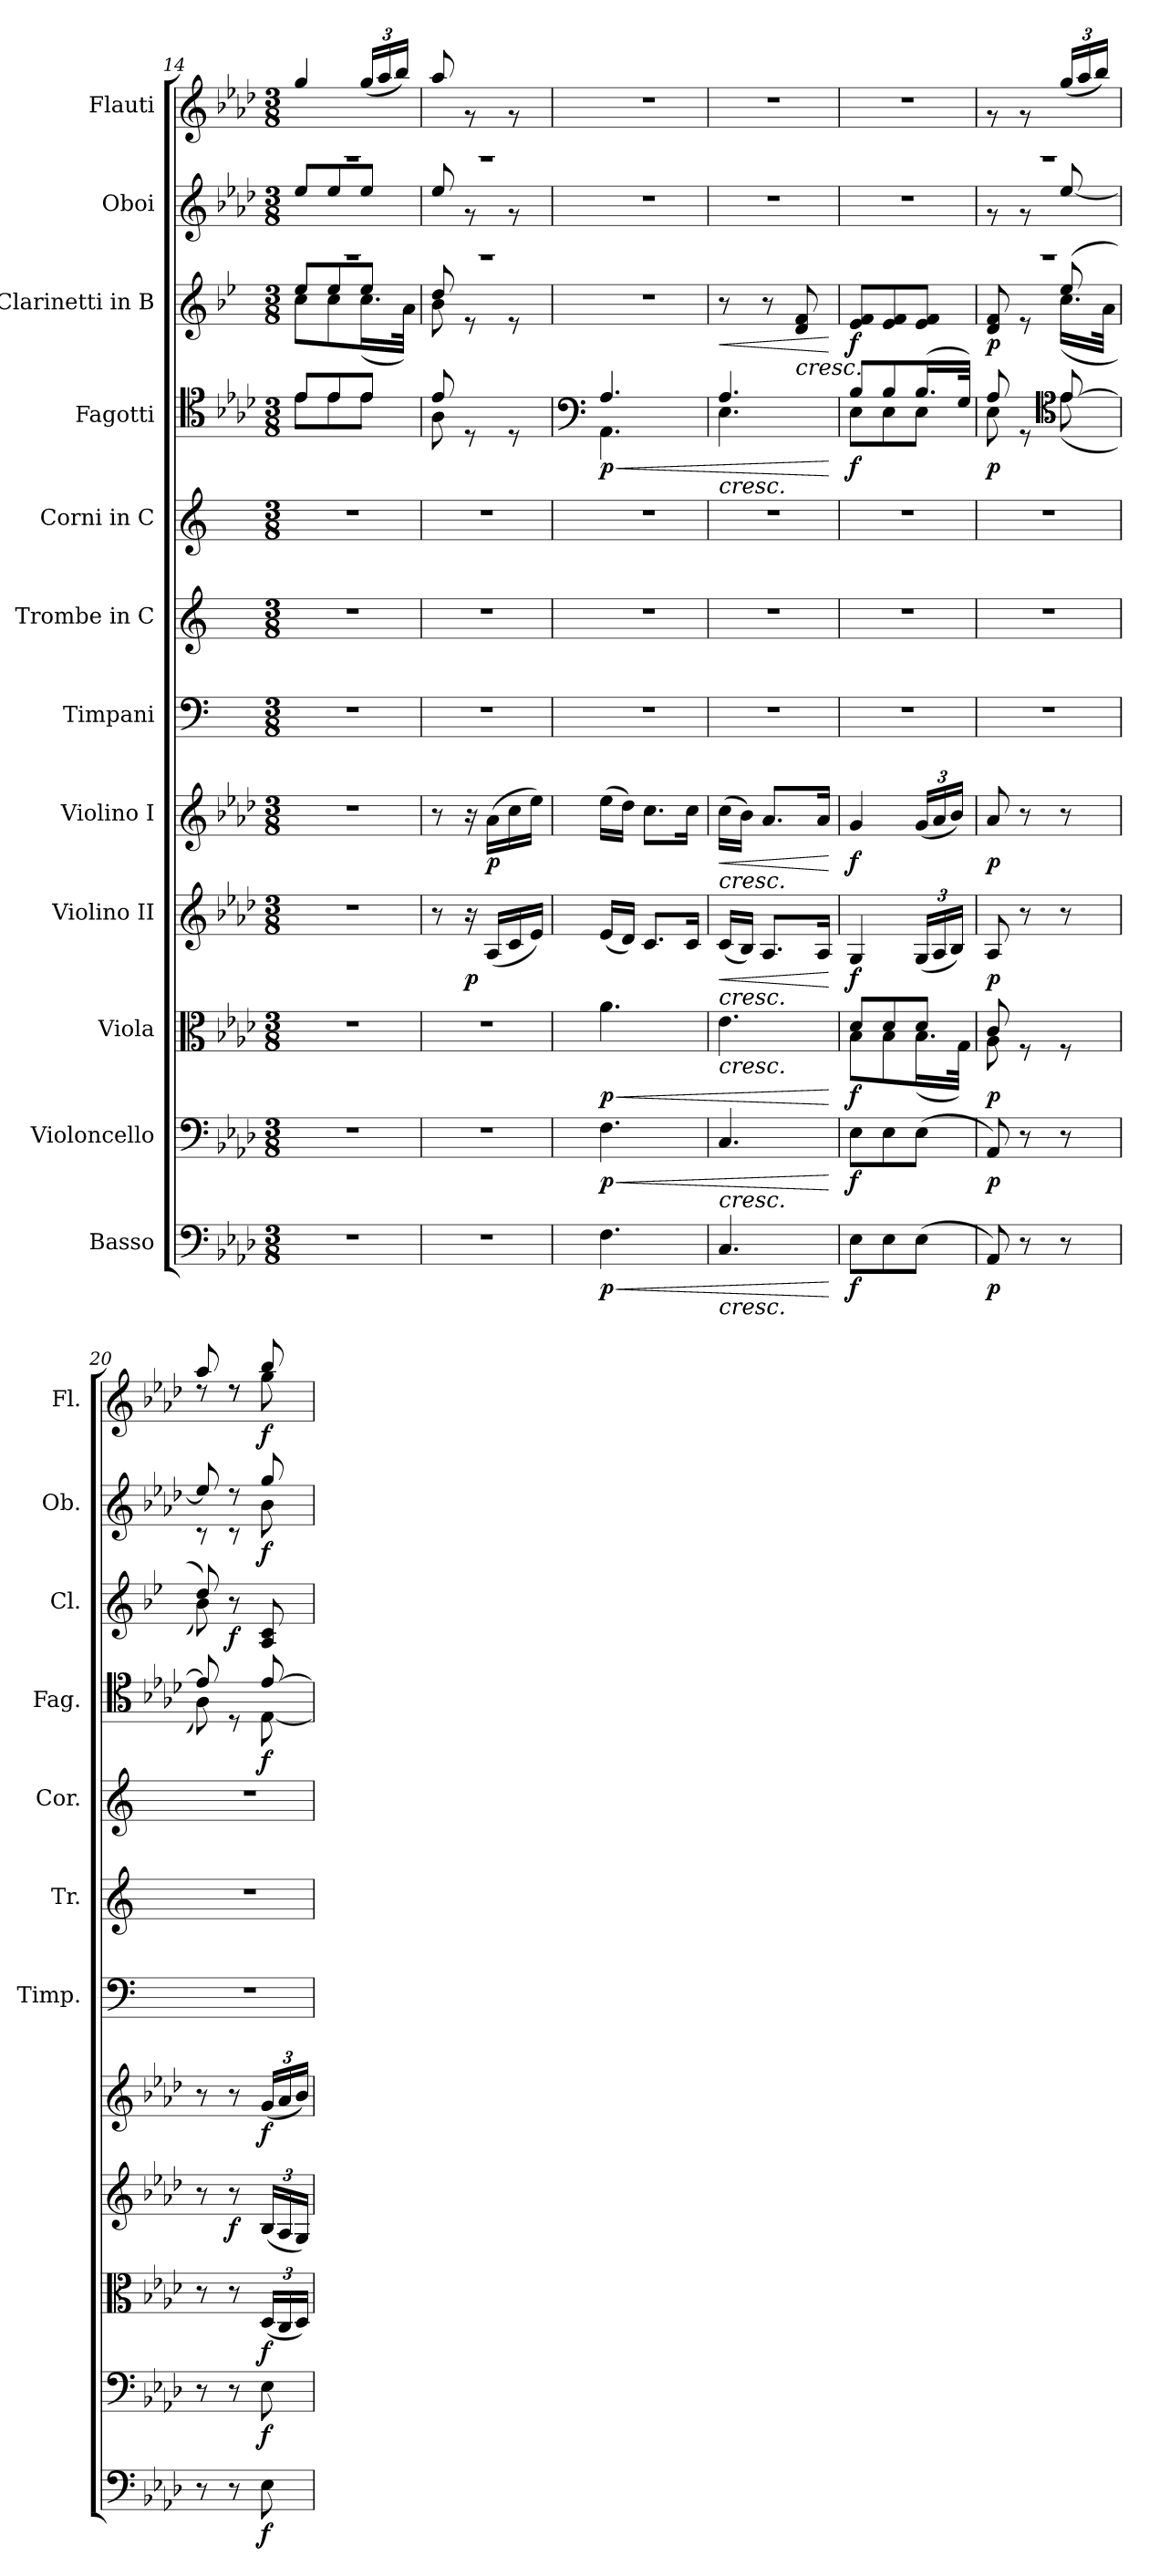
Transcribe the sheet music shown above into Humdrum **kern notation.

**kern	**dynam	**kern	**dynam	**kern	**dynam	**kern	**dynam	**kern	**dynam	**kern	**kern	**kern	**kern	**dynam	**kern	**dynam	**kern	**dynam	**kern	**dynam
*part12	*part12	*part11	*part11	*part10	*part10	*part9	*part9	*part8	*part8	*part7	*part6	*part5	*part4	*part4	*part3	*part3	*part2	*part2	*part1	*part1
*staff12	*staff12	*staff11	*staff11	*staff10	*staff10	*staff9	*staff9	*staff8	*staff8	*staff7	*staff6	*staff5	*staff4	*staff4	*staff3	*staff3	*staff2	*staff2	*staff1	*staff1
*I"Basso	*	*I"Violoncello	*	*I"Viola	*	*I"Violino II	*	*I"Violino I	*	*I"Timpani	*I"Trombe in C	*I"Corni in C	*I"Fagotti	*	*I"Clarinetti in B	*	*I"Oboi	*	*I"Flauti	*
*	*	*	*	*	*	*	*	*	*	*I'Timp.	*I'Tr.	*I'Cor.	*I'Fag.	*	*I'Cl.	*	*I'Ob.	*	*I'Fl.	*
*clefF4	*	*clefF4	*	*clefC3	*	*clefG2	*	*clefG2	*	*clefF4	*clefG2	*clefG2	*clefC4	*	*clefG2	*	*clefG2	*	*clefG2	*
*ITrd7c12	*	*	*	*	*	*	*	*	*	*	*	*ITrd7c12	*	*	*ITrd1c2	*	*	*	*	*
*k[b-e-a-d-]	*	*k[b-e-a-d-]	*	*k[b-e-a-d-]	*	*k[b-e-a-d-]	*	*k[b-e-a-d-]	*	*k[]	*k[]	*k[]	*k[b-e-a-d-]	*	*k[b-e-a-d-]	*	*k[b-e-a-d-]	*	*k[b-e-a-d-]	*
*M3/8	*	*M3/8	*	*M3/8	*	*M3/8	*	*M3/8	*	*M3/8	*M3/8	*M3/8	*M3/8	*	*M3/8	*	*M3/8	*	*M3/8	*
=14	=14	=14	=14	=14	=14	=14	=14	=14	=14	=14	=14	=14	=14	=14	=14	=14	=14	=14	=14	=14
*	*	*	*	*	*	*	*	*	*	*	*	*	*^	*	*^	*	*^	*	*^	*
4.r	.	4.r	.	4.r	.	4.r	.	4.r	.	4.r	4.r	4.r	8e-/L	8e-\L	.	8dd-/L	8b-\L	.	4.rF	8ee-/L	.	4.rF	4gg/	.
.	.	.	.	.	.	.	.	.	.	.	.	.	8e-/	8e-\	.	8dd-/	8b-\	.	.	8ee-/	.	.	.	.
*	*	*	*	*	*	*	*	*	*	*	*	*	*	*	*	*	*	*	*	*	*	*	*Xbrackettup	*
.	.	.	.	.	.	.	.	.	.	.	.	.	8e-/J	8e-\J	.	8dd-/J	(16.b-\L	.	.	8ee-/J	.	.	(24gg/LL	.
.	.	.	.	.	.	.	.	.	.	.	.	.	.	.	.	.	.	.	.	.	.	.	24aa-/	.
.	.	.	.	.	.	.	.	.	.	.	.	.	.	.	.	.	.	.	.	.	.	.	24bb-/JJ)	.
.	.	.	.	.	.	.	.	.	.	.	.	.	.	.	.	.	32g\JJk)	.	.	.	.	.	.	.
=15	=15	=15	=15	=15	=15	=15	=15	=15	=15	=15	=15	=15	=15	=15	=15	=15	=15	=15	=15	=15	=15	=15	=15	=15
4.r	.	4.r	.	4.r	.	8r	.	8r	.	4.r	4.r	4.r	8e-/	8A-\	.	8cc/	8a-\	.	4.rF	8ee-/	.	4.rF	8aa-/	.
!	!	!	!	!	!	!	!LO:DY:b	!	!	!	!	!	!	!	!	!	!	!	!	!	!	!	!	!
.	.	.	.	.	.	16r	p	16r	.	.	.	.	8rD	4ryy	.	8re	4ryy	.	.	8r	.	.	8r	.
!	!	!	!	!	!	!	!	!	!LO:DY:b	!	!	!	!	!	!	!	!	!	!	!	!	!	!	!
.	.	.	.	.	.	(16A-/LL	.	(16a-\LL	p	.	.	.	.	.	.	.	.	.	.	.	.	.	.	.
.	.	.	.	.	.	16c/	.	16cc\	.	.	.	.	8rD	.	.	8re	.	.	.	8r	.	.	8r	.
.	.	.	.	.	.	16e-/JJ)	.	16ee-\JJ)	.	.	.	.	.	.	.	.	.	.	.	.	.	.	.	.
*	*	*	*	*	*	*	*	*	*	*	*	*	*	*	*	*v	*v	*	*	*	*	*v	*v	*
*	*	*	*	*	*	*	*	*	*	*	*	*	*	*	*	*	*	*v	*v	*	*	*
=16	=16	=16	=16	=16	=16	=16	=16	=16	=16	=16	=16	=16	=16	=16	=16	=16	=16	=16	=16	=16	=16
*	*	*	*	*	*	*	*	*	*	*	*	*	*clefF4	*	*	*	*	*	*	*	*
!	!LO:HP:b	!	!LO:HP:b	!	!LO:HP:b	!	!	!	!	!	!	!	!	!	!LO:HP:b	!	!	!	!	!	!
!	!LO:DY:n=1:b	!	!LO:DY:n=1:b	!	!LO:DY:n=1:b	!	!	!	!	!	!	!	!	!	!LO:DY:n=1:b	!	!	!	!	!	!
4.FF\	< p	4.F\	< p	4.a-\	< p	(16e-/LL	.	(16ee-\LL	.	4.r	4.r	4.r	4.A-/	4.AA-\	< p	4.r	.	4.r	.	4.r	.
.	.	.	.	.	.	16d-/JJ)	.	16dd-\JJ)	.	.	.	.	.	.	.	.	.	.	.	.	.
.	.	.	.	.	.	8.c/L	.	8.cc\L	.	.	.	.	.	.	.	.	.	.	.	.	.
.	.	.	.	.	.	16c/Jk	.	16cc\Jk	.	.	.	.	.	.	.	.	.	.	.	.	.
=17	=17	=17	=17	=17	=17	=17	=17	=17	=17	=17	=17	=17	=17	=17	=17	=17	=17	=17	=17	=17	=17
!	!	!	!	!	!	!	!	!	!	!	!	!	!LO:TX:b:i:t=cresc.	!	!	!	!	!	!	!	!
!	!	!	!	!	!	!	!	!LO:TX:b:i:t=cresc.	!	!	!	!	!	!	!	!	!	!	!	!	!
!	!	!	!	!	!	!LO:TX:b:i:t=cresc.	!	!	!	!	!	!	!	!	!	!	!	!	!	!	!
!	!	!	!	!LO:TX:b:i:t=cresc.	!	!	!	!	!	!	!	!	!	!	!	!	!	!	!	!	!
!	!	!LO:TX:b:i:t=cresc.	!	!	!	!	!	!	!	!	!	!	!	!	!	!	!	!	!	!	!
!LO:TX:b:i:t=cresc.	!	!	!	!	!	!	!	!	!	!	!	!	!	!	!	!	!	!	!	!	!
!	!	!	!	!	!	!	!LO:HP:b	!	!LO:HP:b	!	!	!	!	!	!	!	!LO:HP:b	!	!	!	!
4.CC/	.	4.C/	.	4.e-\	.	(16c/LL	<	(16cc\LL	<	4.r	4.r	4.r	4.A-/	4.E-\	.	8r	<	4.r	.	4.r	.
.	.	.	.	.	.	16B-/JJ)	.	16b-\JJ)	.	.	.	.	.	.	.	.	.	.	.	.	.
.	.	.	.	.	.	8.A-/L	.	8.a-/L	.	.	.	.	.	.	.	8r	.	.	.	.	.
!	!	!	!	!	!	!	!	!	!	!	!	!	!	!	!	!LO:TX:b:i:t=cresc.	!	!	!	!	!
.	.	.	.	.	.	.	.	.	.	.	.	.	.	.	.	8c/ 8e-/	.	.	.	.	.
.	.	.	.	.	.	16A-/Jk	.	16a-/Jk	.	.	.	.	.	.	.	.	.	.	.	.	.
*	*	*	*	*	*	*	*	*	*	*	*	*	*v	*v	*	*	*	*	*	*	*
.	[	.	[	.	[	.	[	.	[	.	.	.	.	[	.	[	.	.	.	.
=18	=18	=18	=18	=18	=18	=18	=18	=18	=18	=18	=18	=18	=18	=18	=18	=18	=18	=18	=18	=18
*	*	*	*	*^	*	*	*	*	*	*	*	*	*^	*	*	*	*	*	*	*
!	!LO:DY:b	!	!LO:DY:b	!	!	!LO:DY:b	!	!LO:DY:b	!	!LO:DY:b	!	!	!	!	!	!LO:DY:b	!	!LO:DY:b	!	!	!	!
8EE-\L	f	8E-\L	f	8d-/L	8B-\L	f	4G/	f	4g/	f	4.r	4.r	4.r	8B-/L	8E-\L	f	8d-/ 8e-/L	f	4.r	.	4.r	.
8EE-\	.	8E-\	.	8d-/	8B-\	.	.	.	.	.	.	.	.	8B-/	8E-\	.	8d-/ 8e-/	.	.	.	.	.
*	*	*	*	*	*	*	*Xbrackettup	*	*Xbrackettup	*	*	*	*	*	*	*	*	*	*	*	*	*
(8EE-\J	.	(8E-\J	.	8d-/J	(16.B-\L	.	(24G/LL	.	(24g/LL	.	.	.	.	(16.B-/L	8E-\J	.	8d-/ 8e-/J	.	.	.	.	.
.	.	.	.	.	.	.	24A-/	.	24a-/	.	.	.	.	.	.	.	.	.	.	.	.	.
.	.	.	.	.	.	.	24B-/JJ)	.	24b-/JJ)	.	.	.	.	.	.	.	.	.	.	.	.	.
.	.	.	.	.	32G\JJk)	.	.	.	.	.	.	.	.	32G/JJk)	.	.	.	.	.	.	.	.
=19	=19	=19	=19	=19	=19	=19	=19	=19	=19	=19	=19	=19	=19	=19	=19	=19	=19	=19	=19	=19	=19	=19
*	*	*	*	*	*	*	*	*	*	*	*	*	*	*	*	*	*^	*	*^	*	*^	*
!	!LO:DY:b	!	!LO:DY:b	!	!	!LO:DY:b	!	!LO:DY:b	!	!LO:DY:b	!	!	!	!	!	!LO:DY:b	!	!	!LO:DY:b	!	!	!	!	!	!
8AAA-/)	p	8AA-/)	p	8c/	8A-\	p	8A-/	p	8a-/	p	4.r	4.r	4.r	8A-/	8E-\	p	8c/ 8e-/	4ryy	p	4.rF	8r	.	4.rF	8r	.
8r	.	8r	.	8rF	4ryy	.	8r	.	8r	.	.	.	.	8rGG	8ryy	.	8re	.	.	.	8r	.	.	8r	.
*	*	*	*	*	*	*	*	*	*	*	*	*	*	*clefC4	*	*	*	*	*	*	*	*	*	*	*
8r	.	8r	.	8rF	.	.	8r	.	8r	.	.	.	.	[8e-/	(8e-\	.	(8dd-/	(16.b-\LL	.	.	[8ee-/	.	.	(24gg/LL	.
.	.	.	.	.	.	.	.	.	.	.	.	.	.	.	.	.	.	.	.	.	.	.	.	24aa-/	.
.	.	.	.	.	.	.	.	.	.	.	.	.	.	.	.	.	.	.	.	.	.	.	.	24bb-/JJ)	.
.	.	.	.	.	.	.	.	.	.	.	.	.	.	.	.	.	.	32g\JJk	.	.	.	.	.	.	.
*	*	*	*	*v	*v	*	*	*	*	*	*	*	*	*	*	*	*	*	*	*	*	*	*	*	*
=20	=20	=20	=20	=20	=20	=20	=20	=20	=20	=20	=20	=20	=20	=20	=20	=20	=20	=20	=20	=20	=20	=20	=20	=20
8r	.	8r	.	8r	.	8r	.	8r	.	4.r	4.r	4.r	8e-/]	8A-\)	.	8cc/)	8a-\)	.	8rc	8ee-/]	.	8aa-/	8rdd	.
!	!	!	!	!	!	!	!LO:DY:b	!	!	!	!	!	!	!	!	!	!	!LO:DY:b	!	!	!	!	!	!
8r	.	8r	.	8r	.	8r	f	8r	.	.	.	.	8rD	8ryy	.	8r	4ryy	f	8rdd	8rc	.	8rdd	8rdd	.
*	*	*	*	*Xbrackettup	*	*	*	*	*	*	*	*	*	*	*	*	*	*	*	*	*	*	*	*
!	!LO:DY:b	!	!LO:DY:b	!	!LO:DY:b	!	!	!	!LO:DY:b	!	!	!	!	!	!LO:DY:b	!	!	!	!	!	!LO:DY:b	!	!	!LO:DY:b
8EE-\	f	8E-\	f	(24D-/LL	f	(24B-/LL	.	(24g/LL	f	.	.	.	[8e-/	[8E-\	f	8G/ 8B-/	.	.	8gg/	8b-\	f	8bb-/	8gg\	f
.	.	.	.	24C/	.	24A-/	.	24a-/	.	.	.	.	.	.	.	.	.	.	.	.	.	.	.	.
.	.	.	.	24D-/JJ)	.	24G/JJ)	.	24b-/JJ)	.	.	.	.	.	.	.	.	.	.	.	.	.	.	.	.
*	*	*	*	*	*	*	*	*	*	*	*	*	*v	*v	*	*	*	*	*v	*v	*	*v	*v	*
*	*	*	*	*	*	*	*	*	*	*	*	*	*	*	*v	*v	*	*	*	*	*
=	=	=	=	=	=	=	=	=	=	=	=	=	=	=	=	=	=	=	=	=
*-	*-	*-	*-	*-	*-	*-	*-	*-	*-	*-	*-	*-	*-	*-	*-	*-	*-	*-	*-	*-
